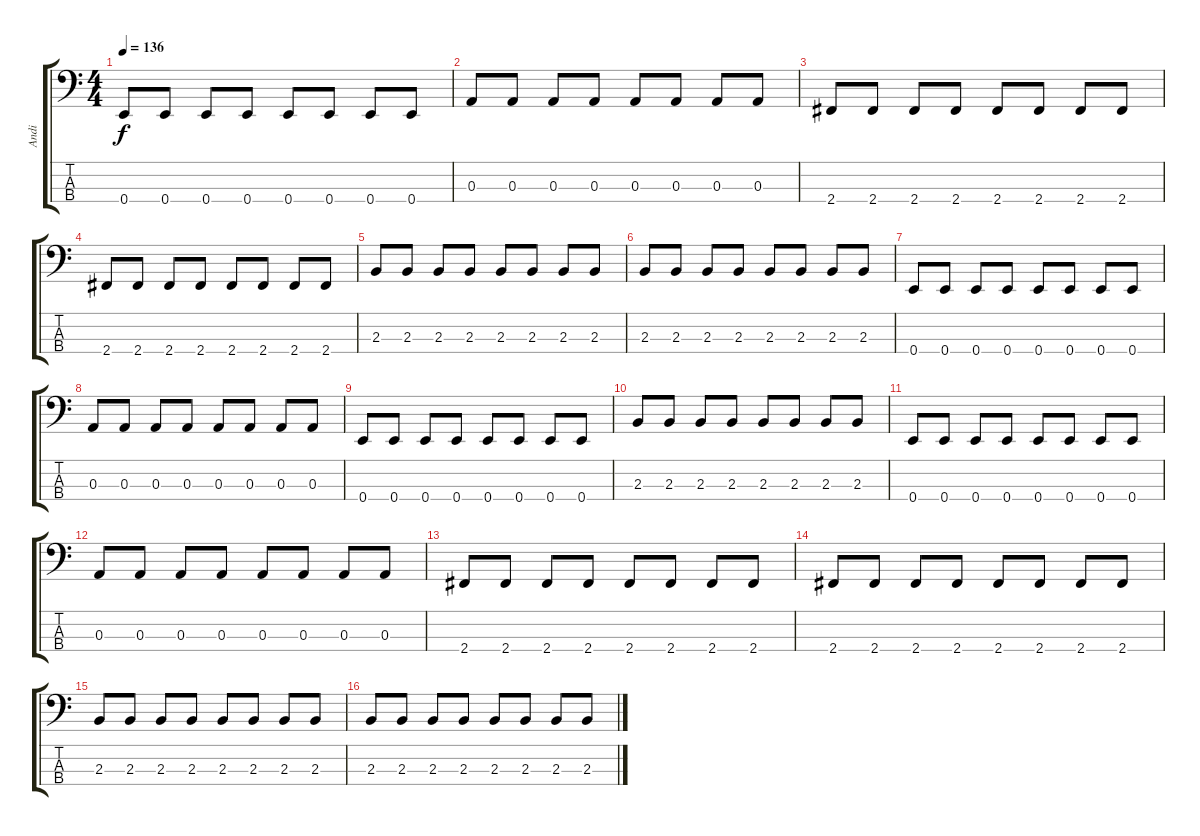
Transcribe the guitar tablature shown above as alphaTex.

\track ("Andi" "Andi") {instrument electricbasspick}
\staff {score tabs}
\tuning (G2 D2 A1 E1) {hide}
\ts (4 4)
\tempo 136
\clef f4
\ks c
0.4.8{dy f} 0.4.8 0.4.8 0.4.8 0.4.8 0.4.8 0.4.8 0.4.8 |
0.3.8 0.3.8 0.3.8 0.3.8 0.3.8 0.3.8 0.3.8 0.3.8 |
2.4.8 2.4.8 2.4.8 2.4.8 2.4.8 2.4.8 2.4.8 2.4.8 |
2.4.8 2.4.8 2.4.8 2.4.8 2.4.8 2.4.8 2.4.8 2.4.8 |
2.3.8 2.3.8 2.3.8 2.3.8 2.3.8 2.3.8 2.3.8 2.3.8 |
2.3.8 2.3.8 2.3.8 2.3.8 2.3.8 2.3.8 2.3.8 2.3.8 |
0.4.8 0.4.8 0.4.8 0.4.8 0.4.8 0.4.8 0.4.8 0.4.8 |
0.3.8 0.3.8 0.3.8 0.3.8 0.3.8 0.3.8 0.3.8 0.3.8 |
0.4.8 0.4.8 0.4.8 0.4.8 0.4.8 0.4.8 0.4.8 0.4.8 |
2.3.8 2.3.8 2.3.8 2.3.8 2.3.8 2.3.8 2.3.8 2.3.8 |
0.4.8 0.4.8 0.4.8 0.4.8 0.4.8 0.4.8 0.4.8 0.4.8 |
0.3.8 0.3.8 0.3.8 0.3.8 0.3.8 0.3.8 0.3.8 0.3.8 |
2.4.8 2.4.8 2.4.8 2.4.8 2.4.8 2.4.8 2.4.8 2.4.8 |
2.4.8 2.4.8 2.4.8 2.4.8 2.4.8 2.4.8 2.4.8 2.4.8 |
2.3.8 2.3.8 2.3.8 2.3.8 2.3.8 2.3.8 2.3.8 2.3.8 |
2.3.8 2.3.8 2.3.8 2.3.8 2.3.8 2.3.8 2.3.8 2.3.8
